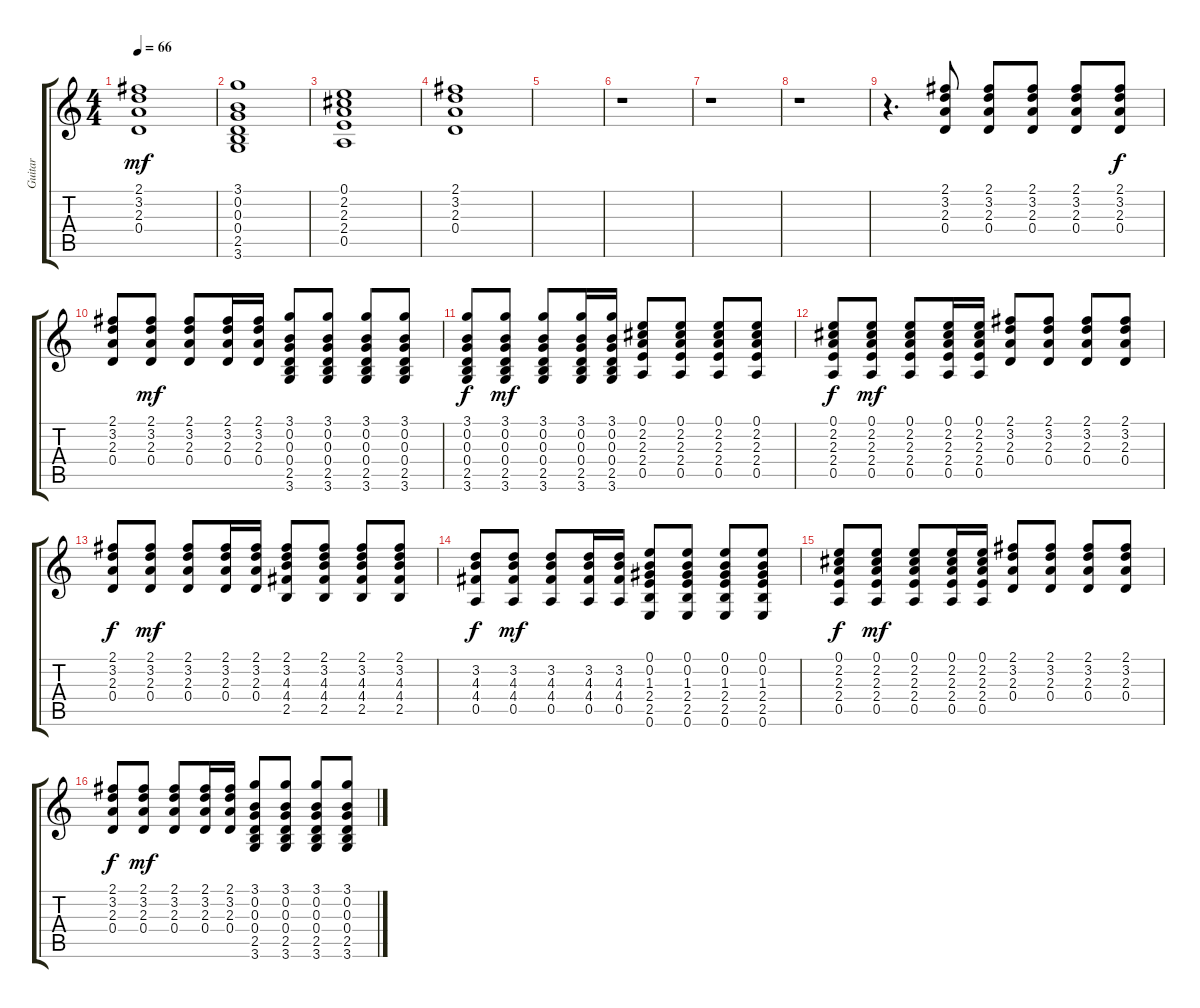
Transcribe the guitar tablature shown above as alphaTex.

\track ("Guitar " "Guitar ") {instrument acousticguitarsteel}
\staff {score tabs}
\tuning (E4 B3 G3 D3 A2 E2) {hide}
\ts (4 4)
\tempo 66
\clef g2
\ks c
(2.1 3.2 2.3 0.4).1{dy mf} |
(3.1 0.2 0.3 0.4 2.5 3.6).1 |
(0.1 2.2 2.3 2.4 0.5).1 |
(2.1 3.2 2.3 0.4).1 |
|
r.1 |
r.1 |
r.1 |
r.4{d} (2.1 3.2 2.3 0.4).8 (2.1 3.2 2.3 0.4).8 (2.1 3.2 2.3 0.4).8 (2.1 3.2 2.3 0.4).8 (2.1 3.2 2.3 0.4).8{dy f} |
(2.1 3.2 2.3 0.4).8 (2.1 3.2 2.3 0.4).8{dy mf} (2.1 3.2 2.3 0.4).8 (2.1 3.2 2.3 0.4).16 (2.1 3.2 2.3 0.4).16 (3.1 0.2 0.3 0.4 2.5 3.6).8 (3.1 0.2 0.3 0.4 2.5 3.6).8 (3.1 0.2 0.3 0.4 2.5 3.6).8 (3.1 0.2 0.3 0.4 2.5 3.6).8 |
(3.1 0.2 0.3 0.4 2.5 3.6).8{dy f} (3.1 0.2 0.3 0.4 2.5 3.6).8{dy mf} (3.1 0.2 0.3 0.4 2.5 3.6).8 (3.1 0.2 0.3 0.4 2.5 3.6).16 (3.1 0.2 0.3 0.4 2.5 3.6).16 (0.1 2.2 2.3 2.4 0.5).8 (0.1 2.2 2.3 2.4 0.5).8 (0.1 2.2 2.3 2.4 0.5).8 (0.1 2.2 2.3 2.4 0.5).8 |
(0.1 2.2 2.3 2.4 0.5).8{dy f} (0.1 2.2 2.3 2.4 0.5).8{dy mf} (0.1 2.2 2.3 2.4 0.5).8 (0.1 2.2 2.3 2.4 0.5).16 (0.1 2.2 2.3 2.4 0.5).16 (2.1 3.2 2.3 0.4).8 (2.1 3.2 2.3 0.4).8 (2.1 3.2 2.3 0.4).8 (2.1 3.2 2.3 0.4).8 |
(2.1 3.2 2.3 0.4).8{dy f} (2.1 3.2 2.3 0.4).8{dy mf} (2.1 3.2 2.3 0.4).8 (2.1 3.2 2.3 0.4).16 (2.1 3.2 2.3 0.4).16 (2.1 3.2 4.3 4.4 2.5).8 (2.1 3.2 4.3 4.4 2.5).8 (2.1 3.2 4.3 4.4 2.5).8 (2.1 3.2 4.3 4.4 2.5).8 |
(3.2 4.3 4.4 0.5).8{dy f} (3.2 4.3 4.4 0.5).8{dy mf} (3.2 4.3 4.4 0.5).8 (3.2 4.3 4.4 0.5).16 (3.2 4.3 4.4 0.5).16 (0.1 0.2 1.3 2.4 2.5 0.6).8 (0.1 0.2 1.3 2.4 2.5 0.6).8 (0.1 0.2 1.3 2.4 2.5 0.6).8 (0.1 0.2 1.3 2.4 2.5 0.6).8 |
(0.1 2.2 2.3 2.4 0.5).8{dy f} (0.1 2.2 2.3 2.4 0.5).8{dy mf} (0.1 2.2 2.3 2.4 0.5).8 (0.1 2.2 2.3 2.4 0.5).16 (0.1 2.2 2.3 2.4 0.5).16 (2.1 3.2 2.3 0.4).8 (2.1 3.2 2.3 0.4).8 (2.1 3.2 2.3 0.4).8 (2.1 3.2 2.3 0.4).8 |
(2.1 3.2 2.3 0.4).8{dy f} (2.1 3.2 2.3 0.4).8{dy mf} (2.1 3.2 2.3 0.4).8 (2.1 3.2 2.3 0.4).16 (2.1 3.2 2.3 0.4).16 (3.1 0.2 0.3 0.4 2.5 3.6).8 (3.1 0.2 0.3 0.4 2.5 3.6).8 (3.1 0.2 0.3 0.4 2.5 3.6).8 (3.1 0.2 0.3 0.4 2.5 3.6).8
